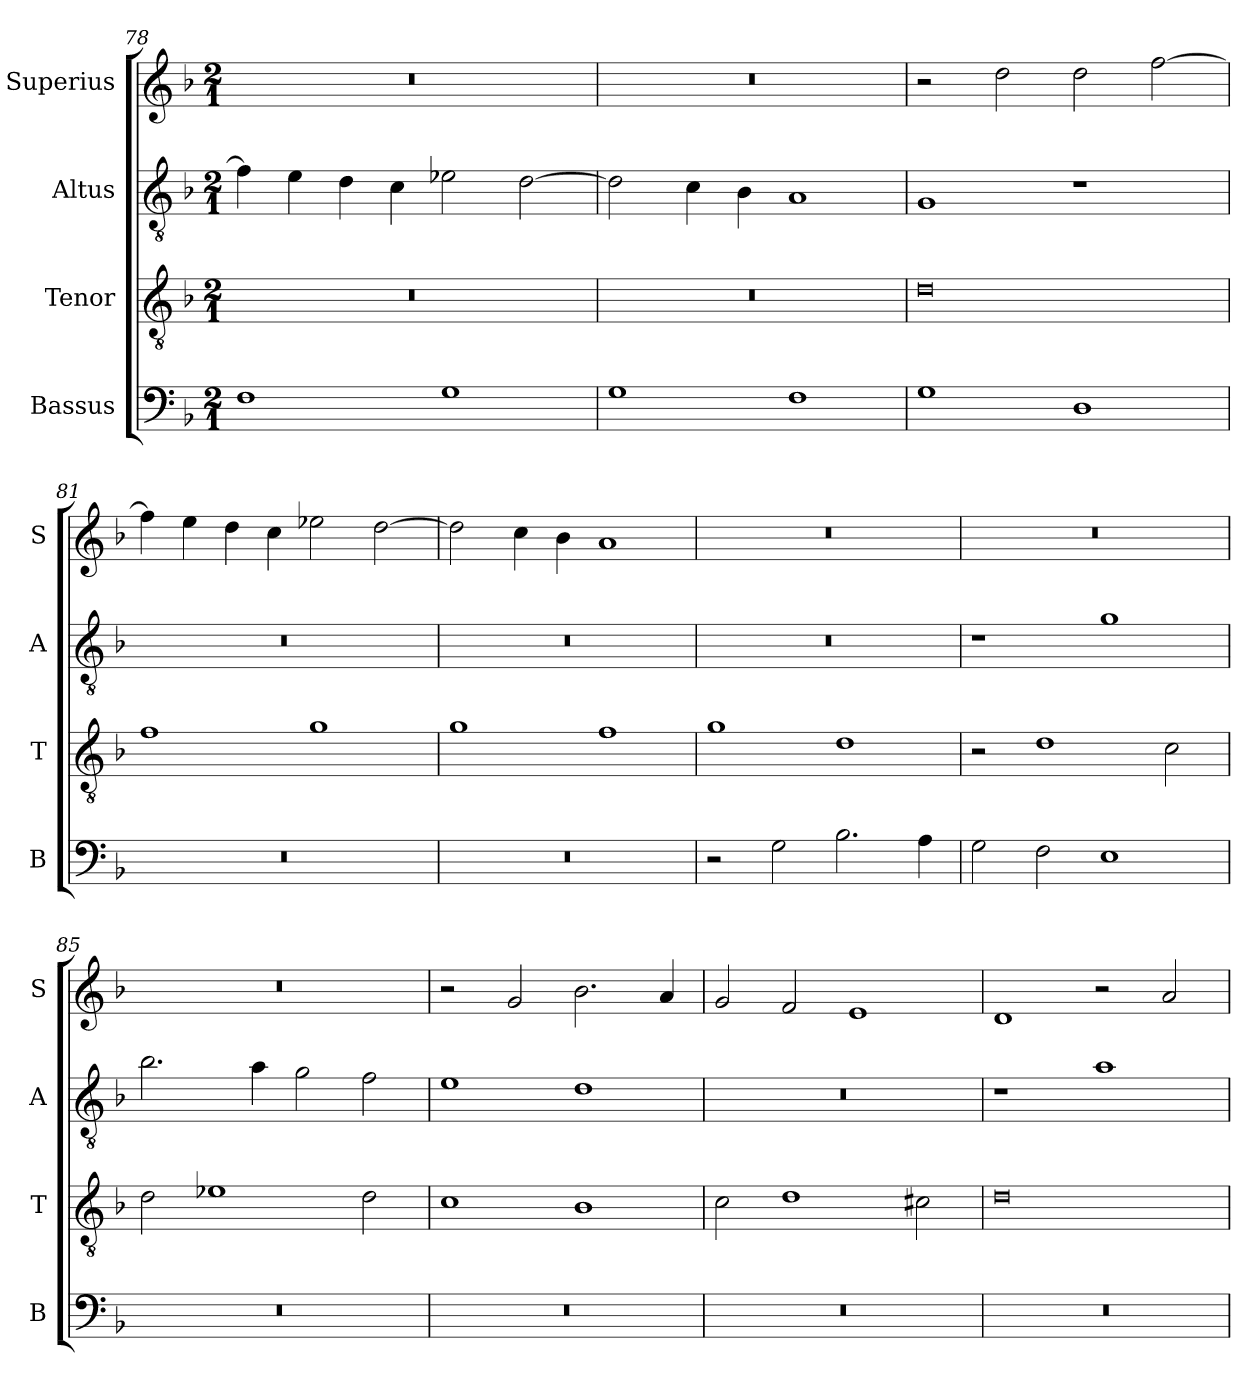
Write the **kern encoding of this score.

**kern	**kern	**kern	**kern
*part4	*part3	*part2	*part1
*staff4	*staff3	*staff2	*staff1
*I"Bassus	*I"Tenor	*I"Altus	*I"Superius
*I'B	*I'T	*I'A	*I'S
*clefF4	*clefGv2	*clefGv2	*clefG2
*k[b-]	*k[b-]	*k[b-]	*k[b-]
*M2/1	*M2/1	*M2/1	*M2/1
=78	=78	=78	=78
1F	0r	4f\]	0r
.	.	4e\	.
.	.	4d\	.
.	.	4c\	.
1G	.	2e-X\	.
.	.	[2d\	.
=79	=79	=79	=79
1G	0r	2d\]	0r
.	.	4c\	.
.	.	4B-\	.
1F	.	1A	.
=80	=80	=80	=80
1G	0d	1G	2r
.	.	.	2dd\
1D	.	1r	2dd\
.	.	.	[2ff\
=81	=81	=81	=81
0r	1f	0r	4ff\]
.	.	.	4ee\
.	.	.	4dd\
.	.	.	4cc\
.	1g	.	2ee-X\
.	.	.	[2dd\
=82	=82	=82	=82
0r	1g	0r	2dd\]
.	.	.	4cc\
.	.	.	4b-\
.	1f	.	1a
=83	=83	=83	=83
2r	1g	0r	0r
2G\	.	.	.
2.B-\	1d	.	.
4A\	.	.	.
=84	=84	=84	=84
2G\	2r	1r	0r
2F\	1d	.	.
1E	.	1g	.
.	2c\	.	.
=85	=85	=85	=85
0r	2d\	2.b-\	0r
.	1e-X	.	.
.	.	4a\	.
.	.	2g\	.
.	2d\	2f\	.
=86	=86	=86	=86
0r	1c	1e	2r
.	.	.	2g/
.	1B-	1d	2.b-\
.	.	.	4a/
=87	=87	=87	=87
0r	2c\	0r	2g/
.	1d	.	2f/
.	.	.	1e
.	2c#X\	.	.
=88	=88	=88	=88
0r	0d	1r	1d
.	.	1a	2r
.	.	.	2a/
=	=	=	=
*-	*-	*-	*-
